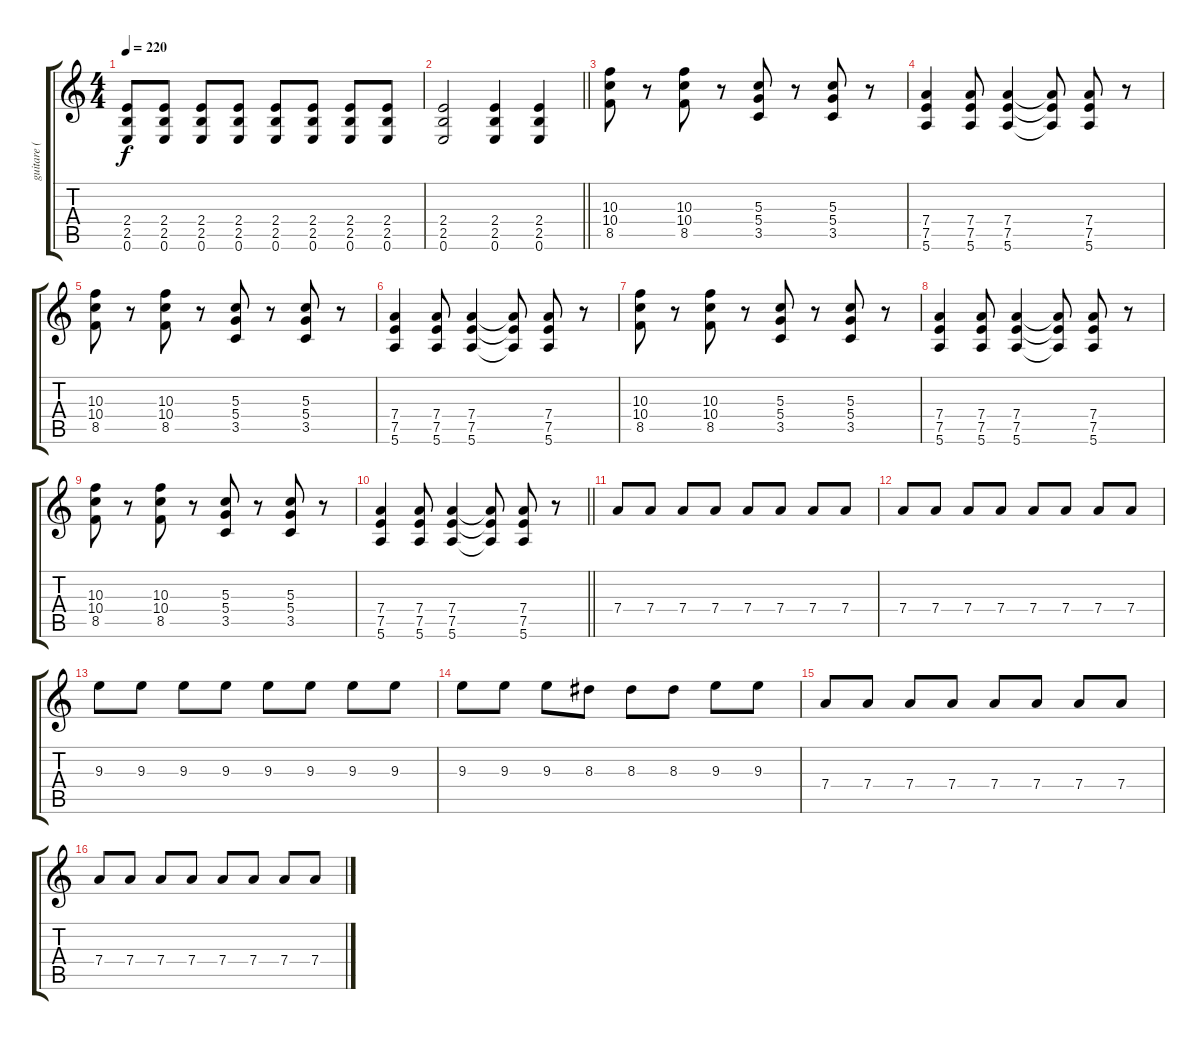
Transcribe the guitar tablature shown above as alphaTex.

\track ("guitare ( Yann )" "guitare ( ") {instrument distortionguitar}
\staff {score tabs}
\tuning (E4 B3 G3 D3 A2 E2) {hide}
\ts (4 4)
\tempo 220
\clef g2
\ks c
(2.4 2.5 0.6).8{dy f} (2.4 2.5 0.6).8 (2.4 2.5 0.6).8 (2.4 2.5 0.6).8 (2.4 2.5 0.6).8 (2.4 2.5 0.6).8 (2.4 2.5 0.6).8 (2.4 2.5 0.6).8 |
\barLineRight lightlight
(2.4 2.5 0.6).2 (2.4 2.5 0.6).4 (2.4 2.5 0.6).4 |
(10.3 10.4 8.5).8 r.8 (10.3 10.4 8.5).8 r.8 (5.3 5.4 3.5).8 r.8 (5.3 5.4 3.5).8 r.8 |
(7.4 7.5 5.6).4 (7.4 7.5 5.6).8 (7.4 7.5 5.6).4 (7.4{t} 7.5{t} 5.6{t}).8 (7.4 7.5 5.6).8 r.8 |
(10.3 10.4 8.5).8 r.8 (10.3 10.4 8.5).8 r.8 (5.3 5.4 3.5).8 r.8 (5.3 5.4 3.5).8 r.8 |
(7.4 7.5 5.6).4 (7.4 7.5 5.6).8 (7.4 7.5 5.6).4 (7.4{t} 7.5{t} 5.6{t}).8 (7.4 7.5 5.6).8 r.8 |
(10.3 10.4 8.5).8 r.8 (10.3 10.4 8.5).8 r.8 (5.3 5.4 3.5).8 r.8 (5.3 5.4 3.5).8 r.8 |
(7.4 7.5 5.6).4 (7.4 7.5 5.6).8 (7.4 7.5 5.6).4 (7.4{t} 7.5{t} 5.6{t}).8 (7.4 7.5 5.6).8 r.8 |
(10.3 10.4 8.5).8 r.8 (10.3 10.4 8.5).8 r.8 (5.3 5.4 3.5).8 r.8 (5.3 5.4 3.5).8 r.8 |
\barLineRight lightlight
(7.4 7.5 5.6).4 (7.4 7.5 5.6).8 (7.4 7.5 5.6).4 (7.4{t} 7.5{t} 5.6{t}).8 (7.4 7.5 5.6).8 r.8 |
7.4.8 7.4.8 7.4.8 7.4.8 7.4.8 7.4.8 7.4.8 7.4.8 |
7.4.8 7.4.8 7.4.8 7.4.8 7.4.8 7.4.8 7.4.8 7.4.8 |
9.3.8 9.3.8 9.3.8 9.3.8 9.3.8 9.3.8 9.3.8 9.3.8 |
9.3.8 9.3.8 9.3.8 8.3.8 8.3.8 8.3.8 9.3.8 9.3.8 |
7.4.8 7.4.8 7.4.8 7.4.8 7.4.8 7.4.8 7.4.8 7.4.8 |
7.4.8 7.4.8 7.4.8 7.4.8 7.4.8 7.4.8 7.4.8 7.4.8
